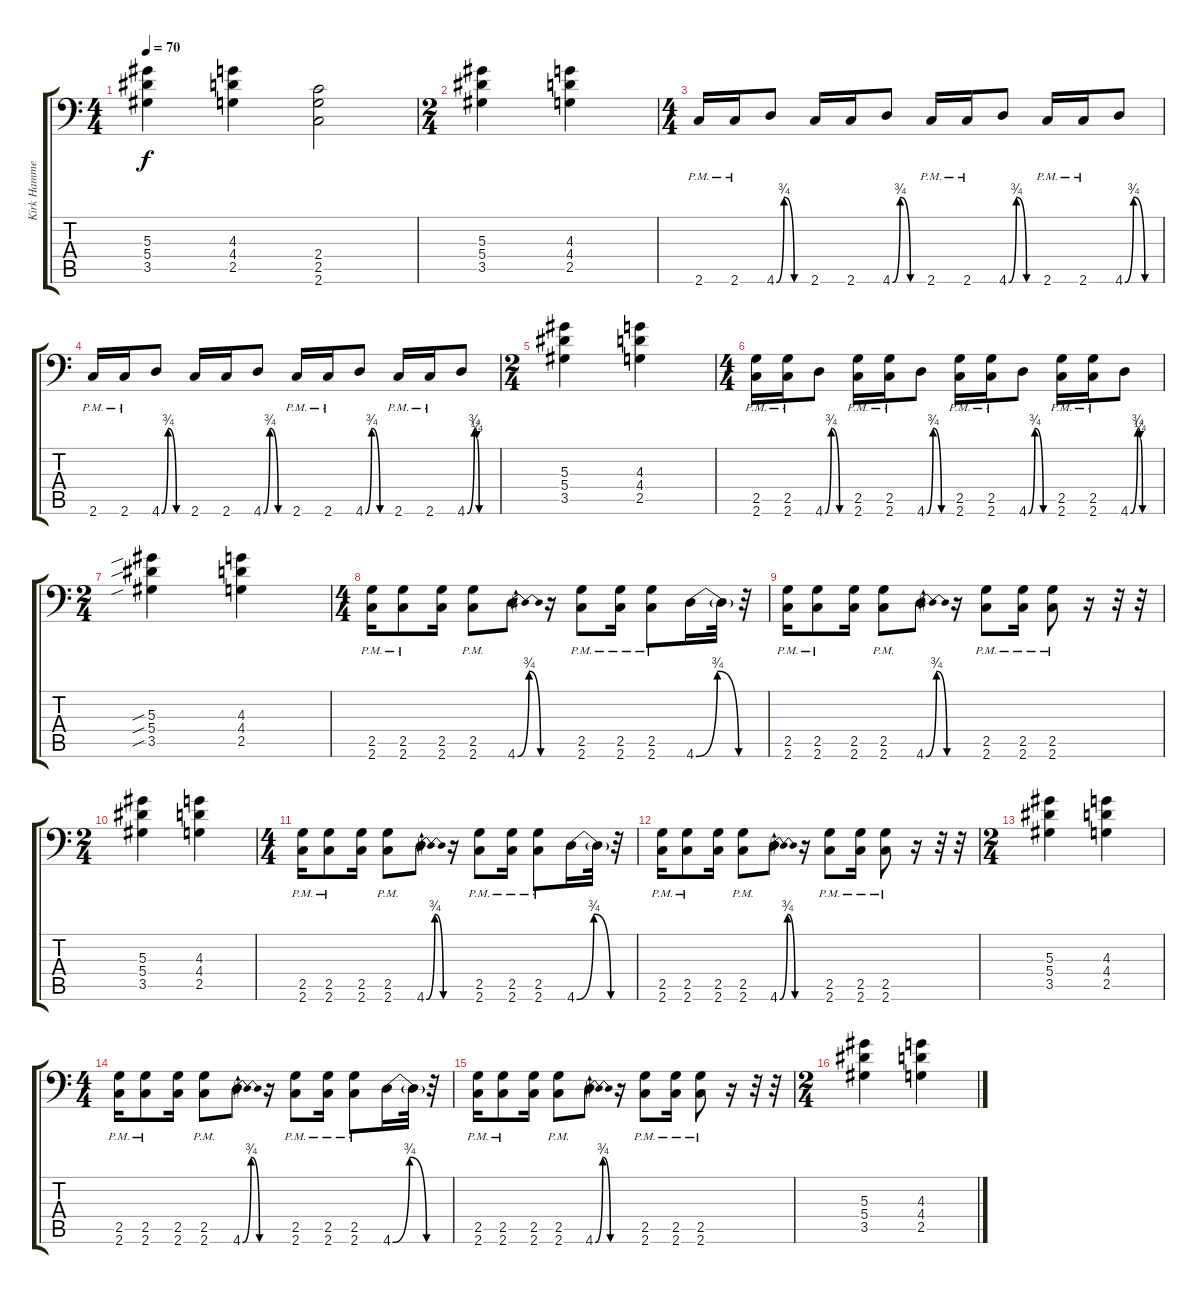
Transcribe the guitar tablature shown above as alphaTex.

\track ("Kirk Hammett" "Kirk Hamme") {instrument overdrivenguitar}
\staff {score tabs}
\tuning (C4 G3 Eb3 Bb2 F2 Bb1) {hide}
\ts (4 4)
\tempo 70
\clef f4
\ks c
(5.3 5.4 3.5).4{dy f} (4.3 4.4 2.5).4 (2.4 2.5 2.6).2 |
\ts (2 4)
(5.3 5.4 3.5).4 (4.3 4.4 2.5).4 |
\ts (4 4)
2.6{pm}.16 2.6{pm}.16 4.6{be (custom 0 0 15 3 35 0 60 0)}.8 2.6.16 2.6.16 4.6{be (custom 0 0 15 3 35 0 60 0)}.8 2.6{pm}.16 2.6{pm}.16 4.6{be (custom 0 0 15 3 35 0 60 0)}.8 2.6{pm}.16 2.6{pm}.16 4.6{be (custom 0 0 15 3 35 0 60 0)}.8 |
2.6{pm}.16 2.6{pm}.16 4.6{be (custom 0 0 15 3 35 0 60 0)}.8 2.6.16 2.6.16 4.6{be (custom 0 0 15 3 35 0 60 0)}.8 2.6{pm}.16 2.6{pm}.16 4.6{be (custom 0 0 15 3 35 0 60 0)}.8 2.6{pm}.16 2.6{pm}.16 4.6{be (custom 0 0 15 3 20 1 25 0 60 0)}.8 |
\ts (2 4)
(5.3 5.4 3.5).4 (4.3 4.4 2.5).4 |
\ts (4 4)
(2.5{pm} 2.6{pm}).16 (2.5{pm} 2.6{pm}).16 4.6{be (custom 0 0 15 3 35 0 60 0)}.8 (2.5{pm} 2.6).16 (2.5{pm} 2.6).16 4.6{be (custom 0 0 15 3 35 0 60 0)}.8 (2.5{pm} 2.6{pm}).16 (2.5{pm} 2.6{pm}).16 4.6{be (custom 0 0 15 3 35 0 60 0)}.8 (2.5{pm} 2.6{pm}).16 (2.5{pm} 2.6{pm}).16 4.6{be (custom 0 0 15 3 20 1 25 0 60 0)}.8 |
\ts (2 4)
(5.3{sib} 5.4{sib} 3.5{sib}).4 (4.3 4.4 2.5).4 |
\ts (4 4)
(2.5{pm} 2.6{pm}).16 (2.5{pm} 2.6{pm}).8 (2.5 2.6).16 (2.5{pm} 2.6{pm}).8 4.6{be (bendrelease 0 0 30 3 30 3 60 0)}.8 r.16 (2.5{pm} 2.6{pm}).8 (2.5{pm} 2.6{pm}).16 (2.5{pm} 2.6{pm}).8 4.6{be (bendrelease 0 0 30 3 30 3 60 0)}.16 4.6{t}.32 r.32 |
(2.5{pm} 2.6{pm}).16 (2.5{pm} 2.6{pm}).8 (2.5 2.6).16 (2.5{pm} 2.6{pm}).8 4.6{be (bendrelease 0 0 30 3 30 3 60 0)}.8 r.16 (2.5{pm} 2.6{pm}).8 (2.5{pm} 2.6{pm}).16 (2.5{pm} 2.6{pm}).8 r.16 r.32 r.32 |
\ts (2 4)
(5.3 5.4 3.5).4 (4.3 4.4 2.5).4 |
\ts (4 4)
(2.5{pm} 2.6{pm}).16 (2.5{pm} 2.6{pm}).8 (2.5 2.6).16 (2.5{pm} 2.6{pm}).8 4.6{be (bendrelease 0 0 30 3 30 3 60 0)}.8 r.16 (2.5{pm} 2.6{pm}).8 (2.5{pm} 2.6{pm}).16 (2.5{pm} 2.6{pm}).8 4.6{be (bendrelease 0 0 30 3 30 3 60 0)}.16 4.6{t}.32 r.32 |
(2.5{pm} 2.6{pm}).16 (2.5{pm} 2.6{pm}).8 (2.5 2.6).16 (2.5{pm} 2.6{pm}).8 4.6{be (bendrelease 0 0 30 3 30 3 60 0)}.8 r.16 (2.5{pm} 2.6{pm}).8 (2.5{pm} 2.6{pm}).16 (2.5{pm} 2.6{pm}).8 r.16 r.32 r.32 |
\ts (2 4)
(5.3 5.4 3.5).4 (4.3 4.4 2.5).4 |
\ts (4 4)
(2.5{pm} 2.6{pm}).16 (2.5{pm} 2.6{pm}).8 (2.5 2.6).16 (2.5{pm} 2.6{pm}).8 4.6{be (bendrelease 0 0 30 3 30 3 60 0)}.8 r.16 (2.5{pm} 2.6{pm}).8 (2.5{pm} 2.6{pm}).16 (2.5{pm} 2.6{pm}).8 4.6{be (bendrelease 0 0 30 3 30 3 60 0)}.16 4.6{t}.32 r.32 |
(2.5{pm} 2.6{pm}).16 (2.5{pm} 2.6{pm}).8 (2.5 2.6).16 (2.5{pm} 2.6{pm}).8 4.6{be (bendrelease 0 0 30 3 30 3 60 0)}.8 r.16 (2.5{pm} 2.6{pm}).8 (2.5{pm} 2.6{pm}).16 (2.5{pm} 2.6{pm}).8 r.16 r.32 r.32 |
\ts (2 4)
(5.3 5.4 3.5).4 (4.3 4.4 2.5).4
